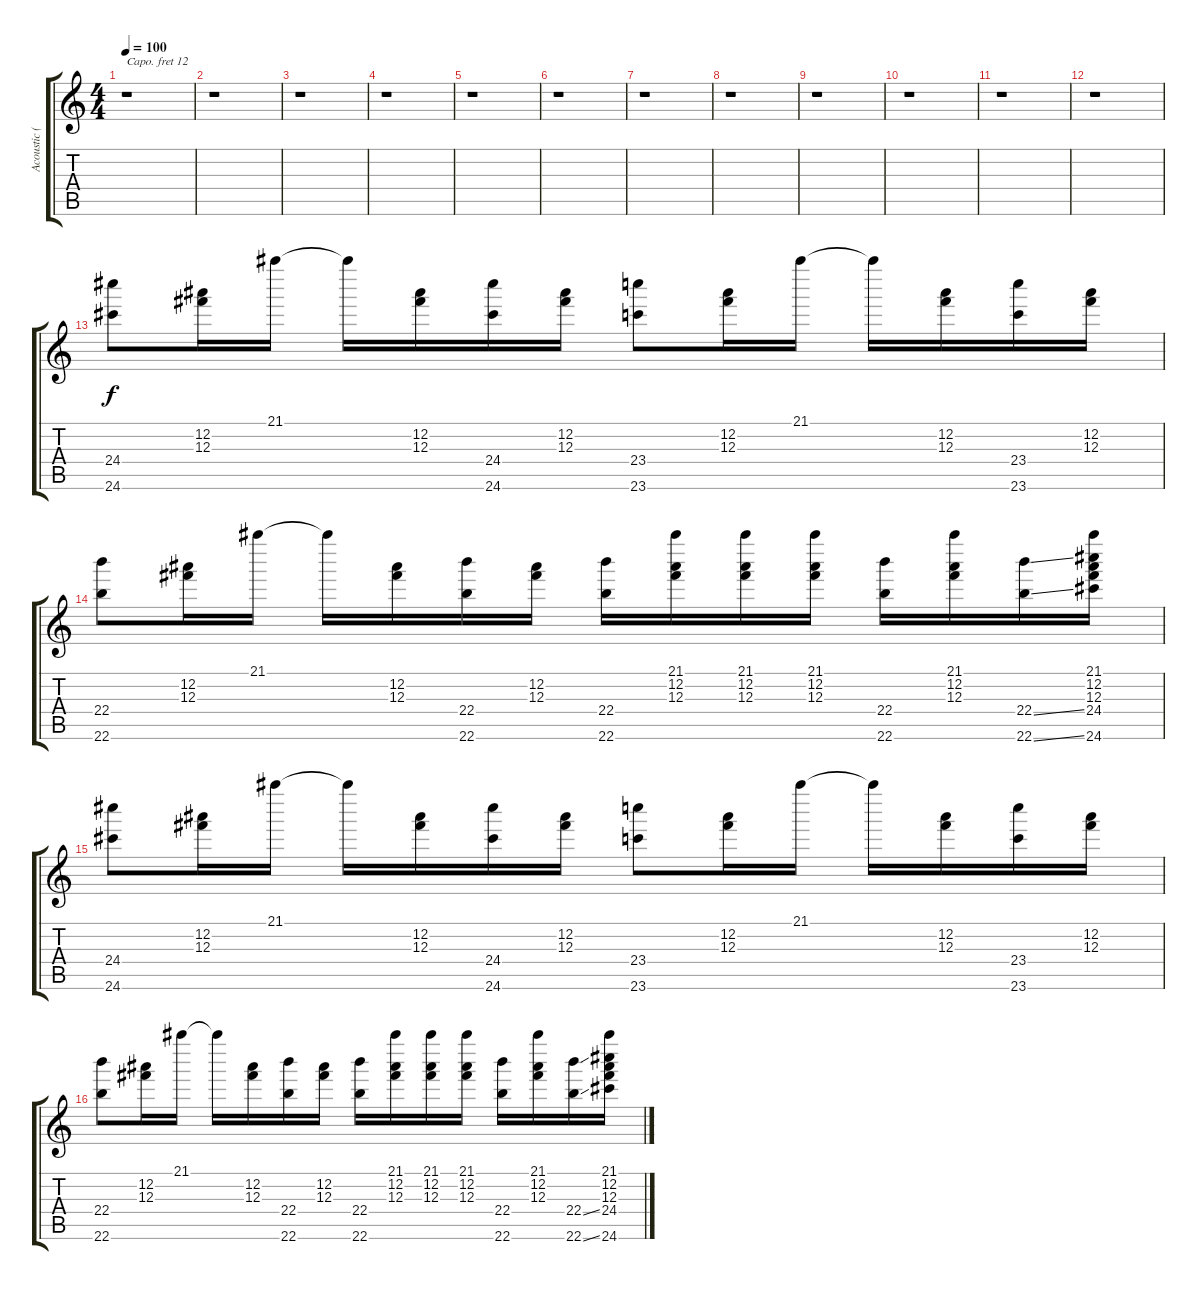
\track ("Acoustic (capo XII)" "Acoustic (") {instrument acousticguitarsteel}
\staff {score tabs}
\capo 12
\tuning (Db4 Bb3 Gb3 Db3 Gb2 Db2) {hide}
\ts (4 4)
\tempo 100
\clef g2
\ks c
r.1{dy f} |
r.1 |
r.1 |
r.1 |
r.1 |
r.1 |
r.1 |
r.1 |
r.1 |
r.1 |
r.1 |
r.1 |
(24.4 24.6).8 (12.2 12.3).16 21.1.16 21.1{t}.16 (12.2 12.3).16 (24.4 24.6).16 (12.2 12.3).16 (23.4 23.6).8 (12.2 12.3).16 21.1.16 21.1{t}.16 (12.2 12.3).16 (23.4 23.6).16 (12.2 12.3).16 |
(22.4 22.6).8 (12.2 12.3).16 21.1.16 21.1{t}.16 (12.2 12.3).16 (22.4 22.6).16 (12.2 12.3).16 (22.4 22.6).16 (21.1 12.2 12.3).16 (21.1 12.2 12.3).16 (21.1 12.2 12.3).16 (22.4 22.6).16 (21.1 12.2 12.3).16 (22.4{ss} 22.6{ss}).16 (21.1 12.2 12.3 24.4 24.6).16 |
(24.4 24.6).8 (12.2 12.3).16 21.1.16 21.1{t}.16 (12.2 12.3).16 (24.4 24.6).16 (12.2 12.3).16 (23.4 23.6).8 (12.2 12.3).16 21.1.16 21.1{t}.16 (12.2 12.3).16 (23.4 23.6).16 (12.2 12.3).16 |
(22.4 22.6).8 (12.2 12.3).16 21.1.16 21.1{t}.16 (12.2 12.3).16 (22.4 22.6).16 (12.2 12.3).16 (22.4 22.6).16 (21.1 12.2 12.3).16 (21.1 12.2 12.3).16 (21.1 12.2 12.3).16 (22.4 22.6).16 (21.1 12.2 12.3).16 (22.4{ss} 22.6{ss}).16 (21.1 12.2 12.3 24.4 24.6).16
